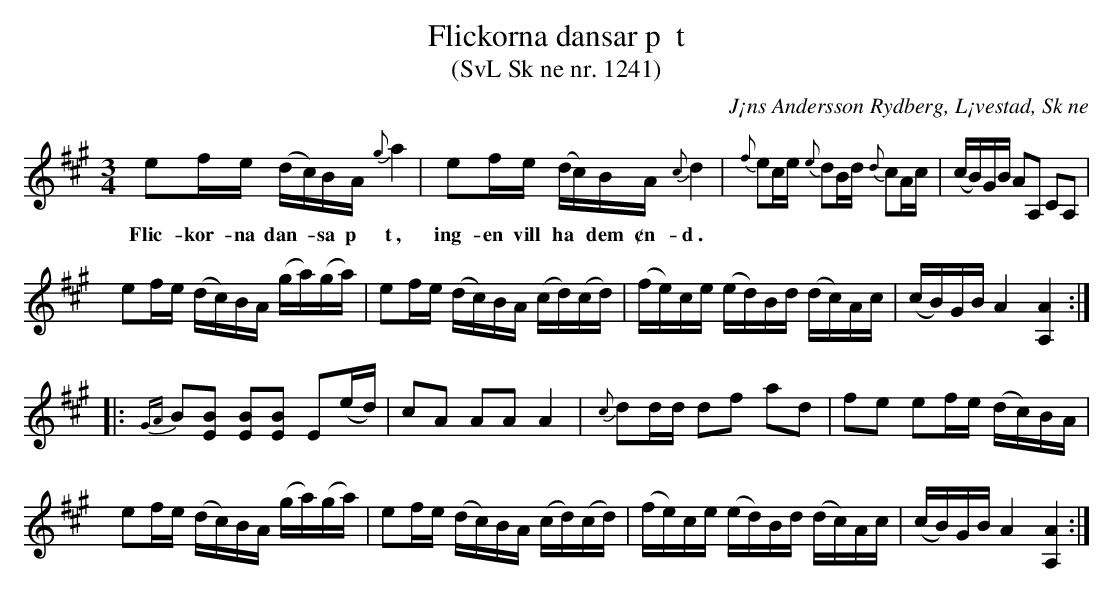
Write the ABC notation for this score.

X:1
T: Flickorna dansar p  t
T: (SvL Sk ne nr. 1241)
O: J¡ns Andersson Rydberg, L¡vestad, Sk ne
M: 3/4
L: 1/16
K:A
e2fe (dc)BA {g}a4 | e2fe (dc)BA {c}d4 | {f}e2ce {e}d2Bd {d}c2Ac | (cB)GB A2A,2 C2A,2 |
w:Flic-kor-na dan-*sa p  t , ing-en vill ha * dem ¢n-d .
x/e2fe (dc)BA (ga)(ga) | e2fe (dc)BA (cd)(cd) | (fe)ce (ed)Bd (dc)Ac | (cB)GB A4 [A,4A4] :|
|:{GA}B2[E2B2] [E2B2][E2B2] E2(ed) | c2A2 A2A2 A4 | {c}d2dd d2f2 a2d2 | f2e2 e2fe (dc)BA |
x/e2fe (dc)BA (ga)(ga) | e2fe (dc)BA (cd)(cd) | (fe)ce (ed)Bd (dc)Ac | (cB)GB A4 [A,4A4] :|
